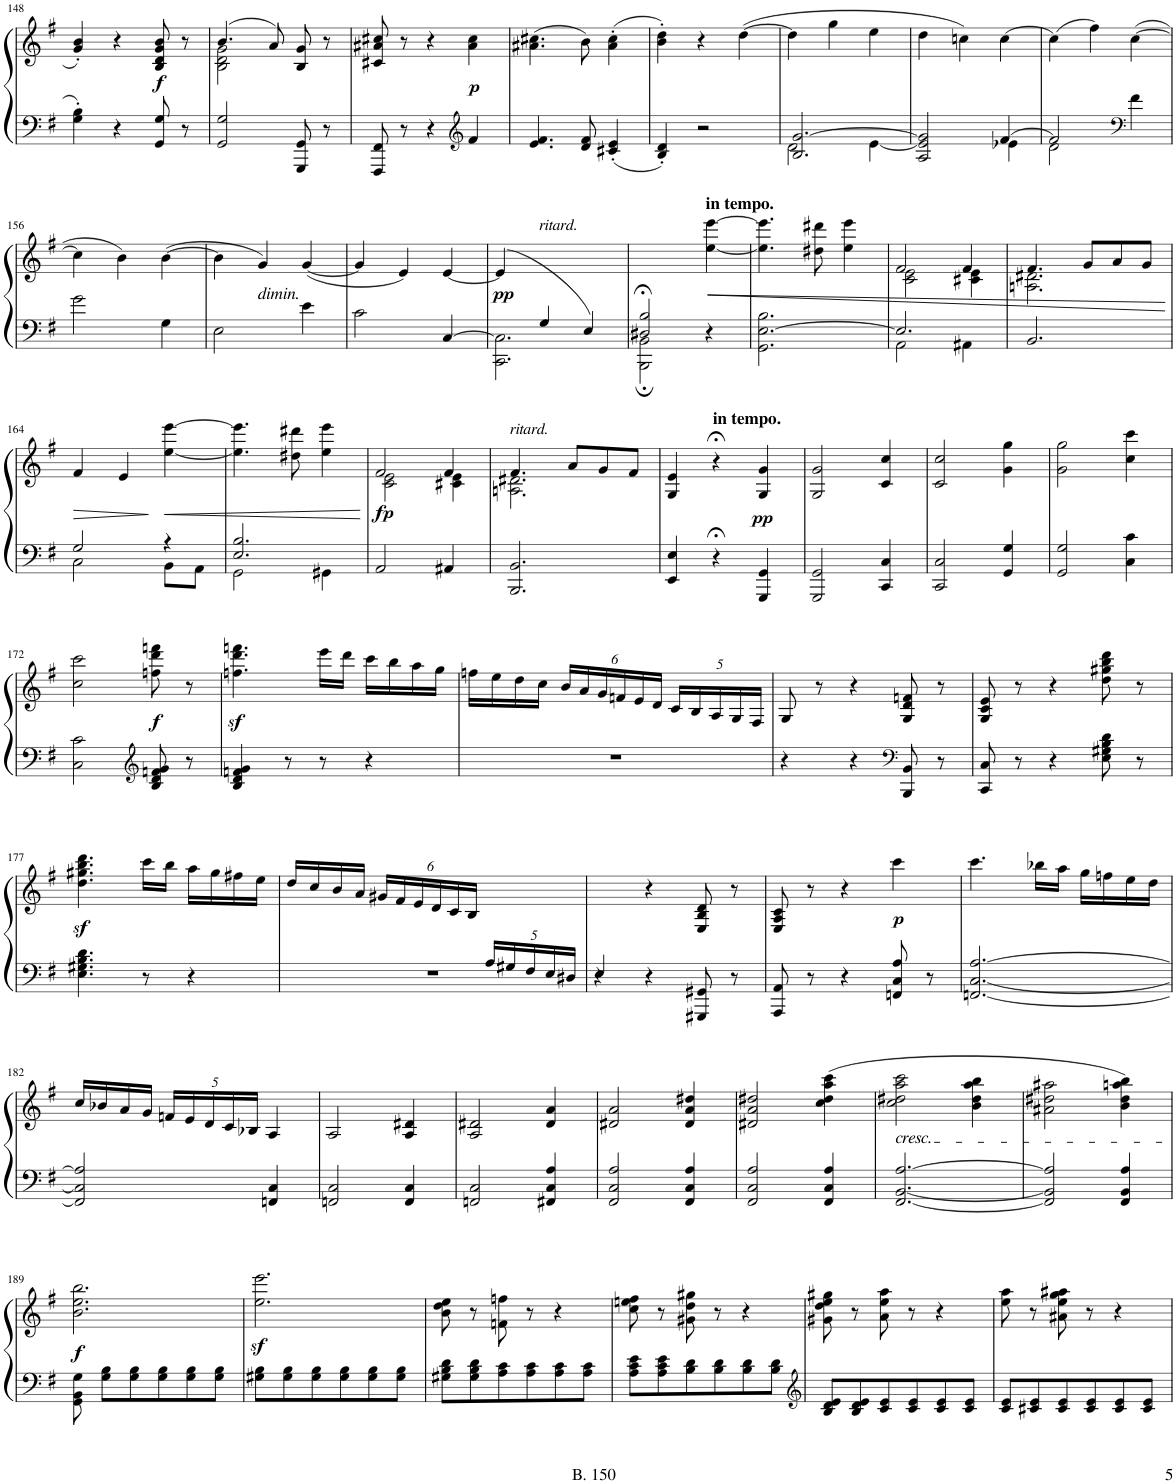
**kern	**kern	**dynam
*part1	*part1	*part1
*staff2	*staff1	*staff1/2
*I"Piano	*	*
*I'Pno.	*	*
!!LO:PB:g=z
*clefG2	*clefG2	*
*k[f#]	*k[f#]	*
*M3/4	*M3/4	*
=148	=148	=148
4G\' 4B\'	4g/' 4b/'	.
4r	4r	.
!	!	!LO:DY:b
8GG/ 8G/	8B/ 8d/ 8g/ 8b/	f
8r	8r	.
=149	=149	=149
*	*^	*
2GG/ 2G/	(4.b/	2B\ 2d\ 2g\	.
.	8a/)	.	.
8GGG/ 8GG/	8B/ 8g/	4ryy	.
8r	8r	.	.
*	*v	*v	*
=150	=150	=150
8FFF#/ 8FF#/	8c#X/ 8a#X/ 8cc#X/	.
8r	8r	.
4r	4r	.
*clefG2	*	*
!	!	!LO:DY:b
4f#/	4a#\ 4cc#\	p
=151	=151	=151
4.e/ 4.f#/	(4.a#X\ 4.cc#X\	.
8d/ 8f#/	8b\)	.
4c#X/' 4e/'	(4a#\' 4cc#\'	.
=152	=152	=152
4B/' 4d/'	4b\' 4dd\')	.
2r	4r	.
.	([4dd\	.
=153	=153	=153
*^	*	*
2.B/ [2.g/	2d\	4dd\]	.
.	.	4gg\	.
.	[4e\	4ee\	.
=154	=154	=154	=154
2A/ 2e/] 2g/]	2ryy	4dd\	.
.	.	4ccn\)	.
[4f#/	4e-X\	[4cc\	.
=155	=155	=155	=155
2f#/]	2d\	(4cc\]	.
.	.	4ff#\)	.
*clefF4	*	*	*
4f#\	4ryy	([4cc\	.
*v	*v	*	*
!!LO:LB:g=z
=156	=156	=156
2g\	4cc\]	.
.	4b\)	.
4G\	([4b\	.
=157	=157	=157
2E\	4b\]	.
!	!LO:TX:b:i:t=dimin.	!
.	4g/)	.
4e\	([4g/	.
=158	=158	=158
2c\	4g/]	.
.	4e/)	.
[4C/	[4e/	.
=159	=159	=159
*^	*	*
!	!	!	!LO:DY:b
4ryy	2.CC\ 2.C\]	(>4e/]	pp
!	!	!LO:TX:a:i:t=ritard.	!
4G/	.	4ryy	.
4E/)	.	4ryy	.
=160	=160	=160	=160
2D#X/;< 2B/;<	2BBB\; 2BB\;	2ryy	.
!	!	!LO:TX:a:B:t=in tempo.	!
!	!	!	!LO:HP:b
4ryy	4r	[4ee\ [4eee\	<
*v	*v	*	*
=161	=161	=161
2.GG\ [2.E\ 2.B\	4.ee\] 4.eee\]	.
.	8dd#X\ 8ddd#X\	.
.	4ee\ 4eee\	.
=162	=162	=162
*^	*^	*
2.E/]	2AA\	2f#/	2c\ 2e\	.
.	4AA#X\	4f#/	4c#X\ 4e\	.
*v	*v	*	*	*
=163	=163	=163	=163
2.BB/	4.f#/	2.An\ 2.d#X\	.
.	8g/L	.	.
.	8a/	.	.
.	8g/J	.	.
*	*v	*v	*
.	.	[
!!LO:LB:g=z
=164	=164	=164
*^	*	*
!	!	!	!LO:HP:b
2G/	2C\	4f#/	>
.	.	4e/	.
!	!	!	!LO:HP:n=1:b
4r	8BB\L	[4ee\ [4eee\	] <
.	8AA\J	.	.
=165	=165	=165	=165
2.E/ 2.B/	2GG\	4.ee\] 4.eee\]	.
.	.	8dd#X\ 8ddd#X\	.
.	4GG#X\	4ee\ 4eee\	.
*v	*v	*	*
.	.	[
=166	=166	=166
*	*^	*
!	!	!	!LO:DY:b
2AA/	2f#/	2c\ 2e\	fp
4AA#X/	4f#/	4c#X\ 4e\	.
=167	=167	=167	=167
!	!LO:TX:a:i:t=ritard.	!	!
2.BBB/ 2.BB/	4.f#/	2.An\ 2.d#X\	.
.	8a/L	.	.
.	8g/	.	.
.	8f#/J	.	.
*	*v	*v	*
=168	=168	=168
4EE/ 4E/	4G/ 4e/	.
!	!LO:TX:a:B:t=in tempo.	!
4r;<	4r;<	.
!	!	!LO:DY:b
4GGG/ 4GG/	4G/ 4g/	pp
=169	=169	=169
2GGG/ 2GG/	2G/ 2g/	.
4CC/ 4C/	4c/ 4cc/	.
=170	=170	=170
2CC/ 2C/	2c/ 2cc/	.
4GG/ 4G/	4g\ 4gg\	.
=171	=171	=171
2GG/ 2G/	2g\ 2gg\	.
4C\ 4c\	4cc\ 4ccc\	.
!!LO:LB:g=z
=172	=172	=172
2C\ 2c\	2cc\ 2ccc\	.
*clefG2	*	*
!	!	!LO:DY:b
8B/ 8d/ 8fn/ 8g/	8ffn\ 8ddd\ 8fffn\	f
8r	8r	.
=173	=173	=173
4B/ 4d/ 4fn/ 4g/	4.ffn\z< 4.ddd\z< 4.fffn\z<	.
8r	.	.
8r	16eee\LL	.
.	16ddd\JJ	.
4r	16ccc\LL	.
.	16bb\	.
.	16aa\	.
.	16gg\JJ	.
=174	=174	=174
2.r	16ffn\LL	.
.	16ee\	.
.	16dd\	.
.	16cc\JJ	.
*	*Xbrackettup	*
.	24b/LL	.
.	24a/	.
.	24g/	.
.	24fn/	.
.	24e/	.
.	24d/JJ	.
.	20c/LL	.
.	20B/	.
.	20A/	.
.	20G/	.
.	20F#/JJ	.
=175	=175	=175
4r	8G/	.
.	8r	.
4r	4r	.
*clefF4	*	*
8BBB/ 8BB/	8G/ 8d/ 8fn/	.
8r	8r	.
=176	=176	=176
8CC/ 8C/	8G/ 8c/ 8e/	.
8r	8r	.
4r	4r	.
8E\ 8G#X\ 8B\ 8d\	8dd\ 8gg#X\ 8bb\ 8ddd\	.
8r	8r	.
!!LO:LB:g=z
=177	=177	=177
4.E\ 4.G#X\ 4.B\ 4.d\	4.dd\z< 4.gg#X\z< 4.bb\z< 4.ddd\z<	.
8r	16ccc\LL	.
.	16bb\JJ	.
4r	16aa\LL	.
.	16gg#\	.
.	16ff#X\	.
.	16ee\JJ	.
=178	=178	=178
*^	*	*
2ryy	2.r	16dd/LL	.
.	.	16cc/	.
.	.	16b/	.
.	.	16a/JJ	.
.	.	24g#X/LL	.
.	.	24f#/	.
.	.	24e/	.
.	.	24d/	.
.	.	24c/	.
.	.	24B/JJ	.
*Xbrackettup	*	*	*
20A/LL	.	4ryy	.
20G#X/	.	.	.
20F#/	.	.	.
20E/	.	.	.
20D#X/JJ	.	.	.
=179	=179	=179	=179
4E/	4r	4ryy	.
2ryy	4r	4r	.
.	8GGG#X/ 8GG#X/	8E/ 8B/ 8d/	.
.	8r	8r	.
*v	*v	*	*
=180	=180	=180
8AAA/ 8AA/	8E/ 8A/ 8c/	.
8r	8r	.
4r	4r	.
!	!	!LO:DY:b
8FFn/ 8C/ 8A/	4ccc\	p
8r	.	.
=181	=181	=181
[2.FFn/ [2.C/ [2.A/	4.ccc\	.
.	16bb-X\LL	.
.	16aa\JJ	.
.	16gg\LL	.
.	16ffn\	.
.	16ee\	.
.	16dd\JJ	.
!!LO:LB:g=z
=182	=182	=182
2FF/] 2C/] 2A/]	16cc/LL	.
.	16b-X/	.
.	16a/	.
.	16g/JJ	.
.	20fn/LL	.
.	20e/	.
.	20d/	.
.	20c/	.
.	20B-X/JJ	.
4FFn/ 4C/	4A/	.
=183	=183	=183
2FFn/ 2C/	2A/	.
4FF/ 4C/	4A/ 4d#X/	.
=184	=184	=184
2FFn/ 2C/	2A/ 2d#X/	.
4FF#X/ 4C/ 4A/	4d#/ 4a/	.
=185	=185	=185
2FF#/ 2C/ 2A/	2d#X/ 2a/	.
4FF#/ 4C/ 4A/	4d#/ 4a/ 4dd#X/	.
=186	=186	=186
2FF#/ 2C/ 2A/	2d#X/ 2a/ 2dd#X/	.
4FF#/ 4C/ 4A/	(4cc\ 4dd#\ 4aa\ 4ccc\	.
=187	=187	=187
!	!LO:TX:b:i:t=cresc.	!
[2.FF#/ [2.BB/ [2.A/	2cc\ 2dd#X\ 2aa\ 2ccc\	.
.	4b\ 4dd#\ 4aa\ 4bb\	.
=188	=188	=188
2FF#/] 2BB/] 2A/]	2a#X\ 2dd#X\ 2aa#X\	.
4FF#/ 4BB/ 4A/	4b\ 4dd#\ 4aan\ 4bb\)	.
!!LO:LB:g=z
=189	=189	=189
!	!	!LO:DY:b
8GG\ 8BB\ 8G\	2.b\ 2.ee\ 2.bb\	f
8G\ 8B\L	.	.
8G\ 8B\	.	.
8G\ 8B\	.	.
8G\ 8B\	.	.
8G\ 8B\J	.	.
=190	=190	=190
8G#X\ 8B\L	2.ee\z< 2.eee\z<	.
8G#\ 8B\	.	.
8G#\ 8B\	.	.
8G#\ 8B\	.	.
8G#\ 8B\	.	.
8G#\ 8B\J	.	.
=191	=191	=191
8G#X\ 8B\ 8d\L	8b\ 8dd\ 8ee\	.
8G#\ 8B\ 8d\	8r	.
8A\ 8c\	8fn\ 8ffn\	.
8A\ 8c\	8r	.
8A\ 8c\	4r	.
8A\ 8c\J	.	.
=192	=192	=192
8A\ 8c\ 8e\L	8cc\ 8een\ 8ff#\	.
8A\ 8c\ 8e\	8r	.
8B\ 8d\	8g#X\ 8dd\ 8gg#X\	.
8B\ 8d\	8r	.
8B\ 8d\	4r	.
8B\ 8d\J	.	.
=193	=193	=193
*clefG2	*	*
8B/ 8d/ 8e/L	8g#X\ 8dd\ 8ee\ 8gg#X\	.
8B/ 8d/ 8e/	8r	.
8c/ 8e/	8a\ 8ee\ 8aa\	.
8c/ 8e/	8r	.
8c/ 8e/	4r	.
8c/ 8e/J	.	.
=194	=194	=194
8c/ 8e/L	8ee\ 8aa\	.
8c#X/ 8e/	8r	.
8c#/ 8e/	8a#X\ 8ee\ 8gg\ 8aa#X\	.
8c#/ 8e/	8r	.
8c#/ 8e/	4r	.
8c#/ 8e/J	.	.
=	=	=
*-	*-	*-
